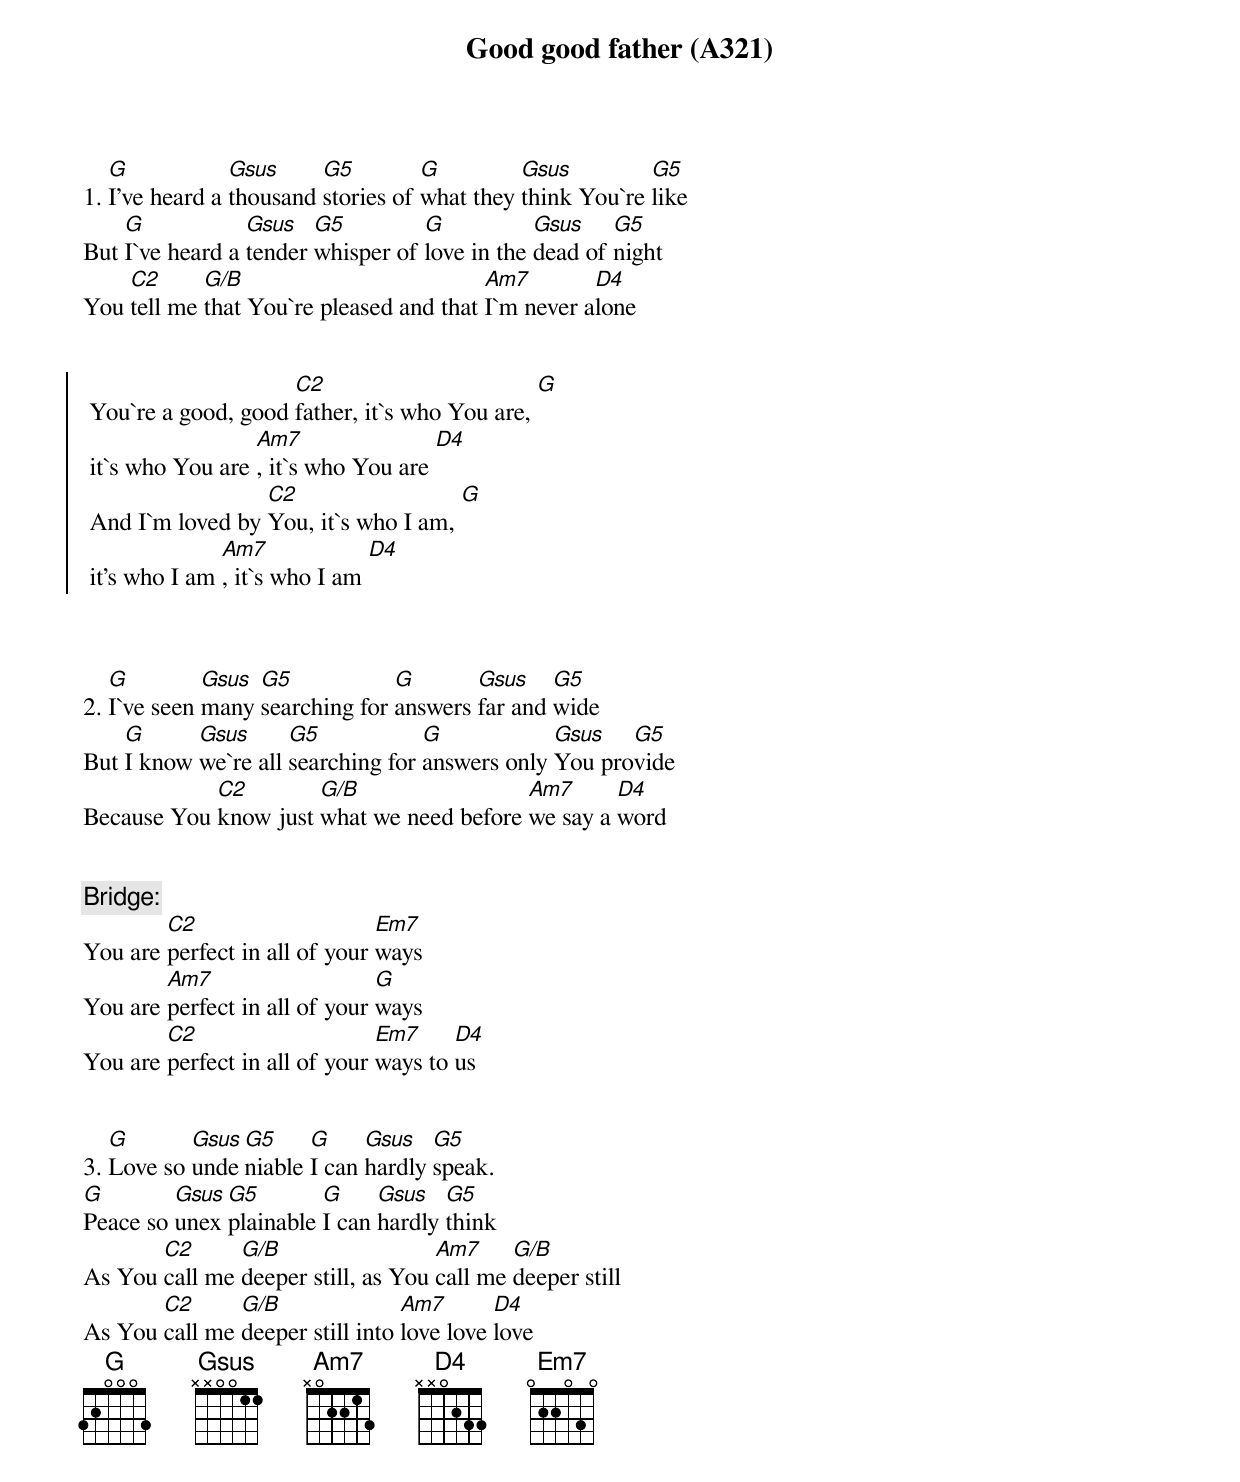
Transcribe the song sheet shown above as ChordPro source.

{title: Good good father (A321)}
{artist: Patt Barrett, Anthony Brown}

1. [G]I've heard a [Gsus]thousand [G5]stories of [G]what they [Gsus]think You`re [G5]like
But [G]I`ve heard a [Gsus]tender [G5]whisper of [G]love in the [Gsus]dead of [G5]night
You [C2]tell me [G/B]that You`re pleased and that [Am7]I`m never a[D4]lone


{soc}
 You`re a good, good [C2]father, it`s who You are, [G]
 it`s who You are [Am7], it`s who You are [D4]
 And I`m loved by [C2]You, it`s who I am, [G]
 it's who I am [Am7], it`s who I am [D4]
 {eoc}



2. [G]I`ve seen [Gsus]many [G5]searching for [G]answers [Gsus]far and [G5]wide
But [G]I know [Gsus]we`re all [G5]searching for [G]answers only [Gsus]You pro[G5]vide
Because You [C2]know just [G/B]what we need before [Am7]we say a [D4]word


{comment: Bridge:}
You are [C2]perfect in all of your [Em7]ways
You are [Am7]perfect in all of your [G]ways
You are [C2]perfect in all of your [Em7]ways to [D4]us


3. [G]Love so [Gsus]unde[G5]niable [G]I can [Gsus]hardly [G5]speak.
[G]Peace so [Gsus]unex[G5]plainable [G]I can [Gsus]hardly [G5]think
As You [C2]call me [G/B]deeper still, as You [Am7]call me [G/B]deeper still
As You [C2]call me [G/B]deeper still into [Am7]love love [D4]love
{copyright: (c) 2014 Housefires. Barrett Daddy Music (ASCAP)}
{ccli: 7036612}
